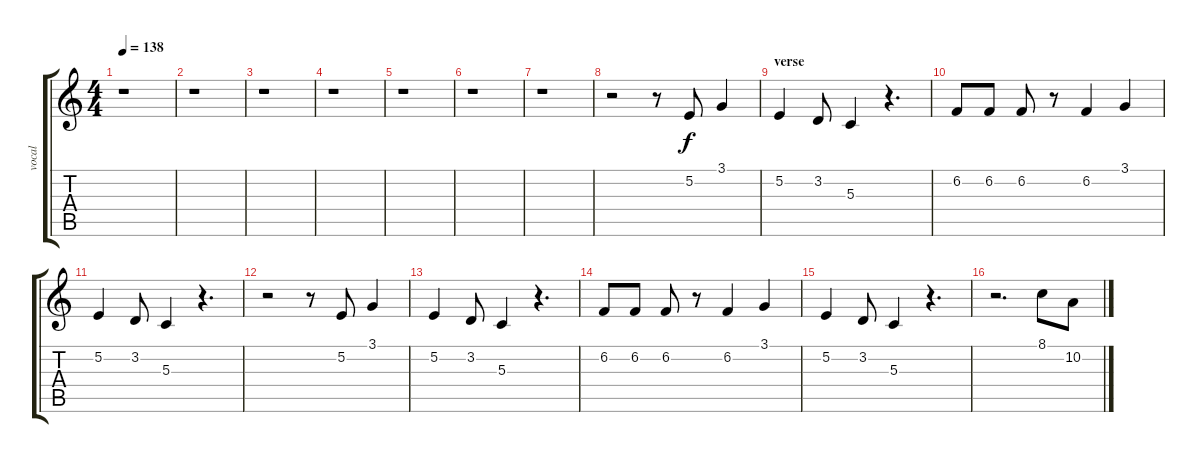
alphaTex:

\track ("vocal" "vocal") {instrument lead2sawtooth}
\staff {score tabs}
\tuning (E4 B3 G3 D3 A2 E2) {hide}
\ts (4 4)
\tempo 138
\clef g2
\ks c
r.1{dy f instrument lead2sawtooth} |
r.1 |
r.1 |
r.1 |
r.1 |
r.1 |
r.1 |
r.2 r.8 5.2.8 3.1.4 |
\section ("" "verse")
5.2.4 3.2.8 5.3.4 r.4{d} |
6.2.8 6.2.8 6.2.8 r.8 6.2.4 3.1.4 |
5.2.4 3.2.8 5.3.4 r.4{d} |
r.2 r.8 5.2.8 3.1.4 |
5.2.4 3.2.8 5.3.4 r.4{d} |
6.2.8 6.2.8 6.2.8 r.8 6.2.4 3.1.4 |
5.2.4 3.2.8 5.3.4 r.4{d} |
r.2{d} 8.1.8 10.2.8
